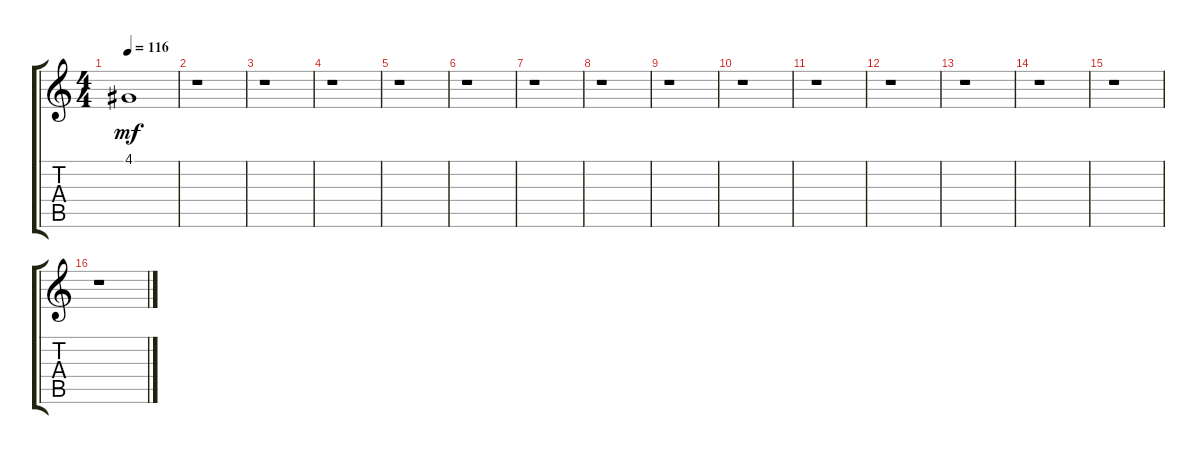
\track "" {instrument piccolo}
\staff {score tabs}
\tuning (E4 B3 G3 D3 A2 E2) {hide}
\ts (4 4)
\tempo 116
\clef g2
\ks c
4.1.1{dy mf} |
r.1 |
r.1 |
r.1 |
r.1 |
r.1 |
r.1 |
r.1 |
r.1 |
r.1 |
r.1 |
r.1 |
r.1 |
r.1 |
r.1 |
r.1
